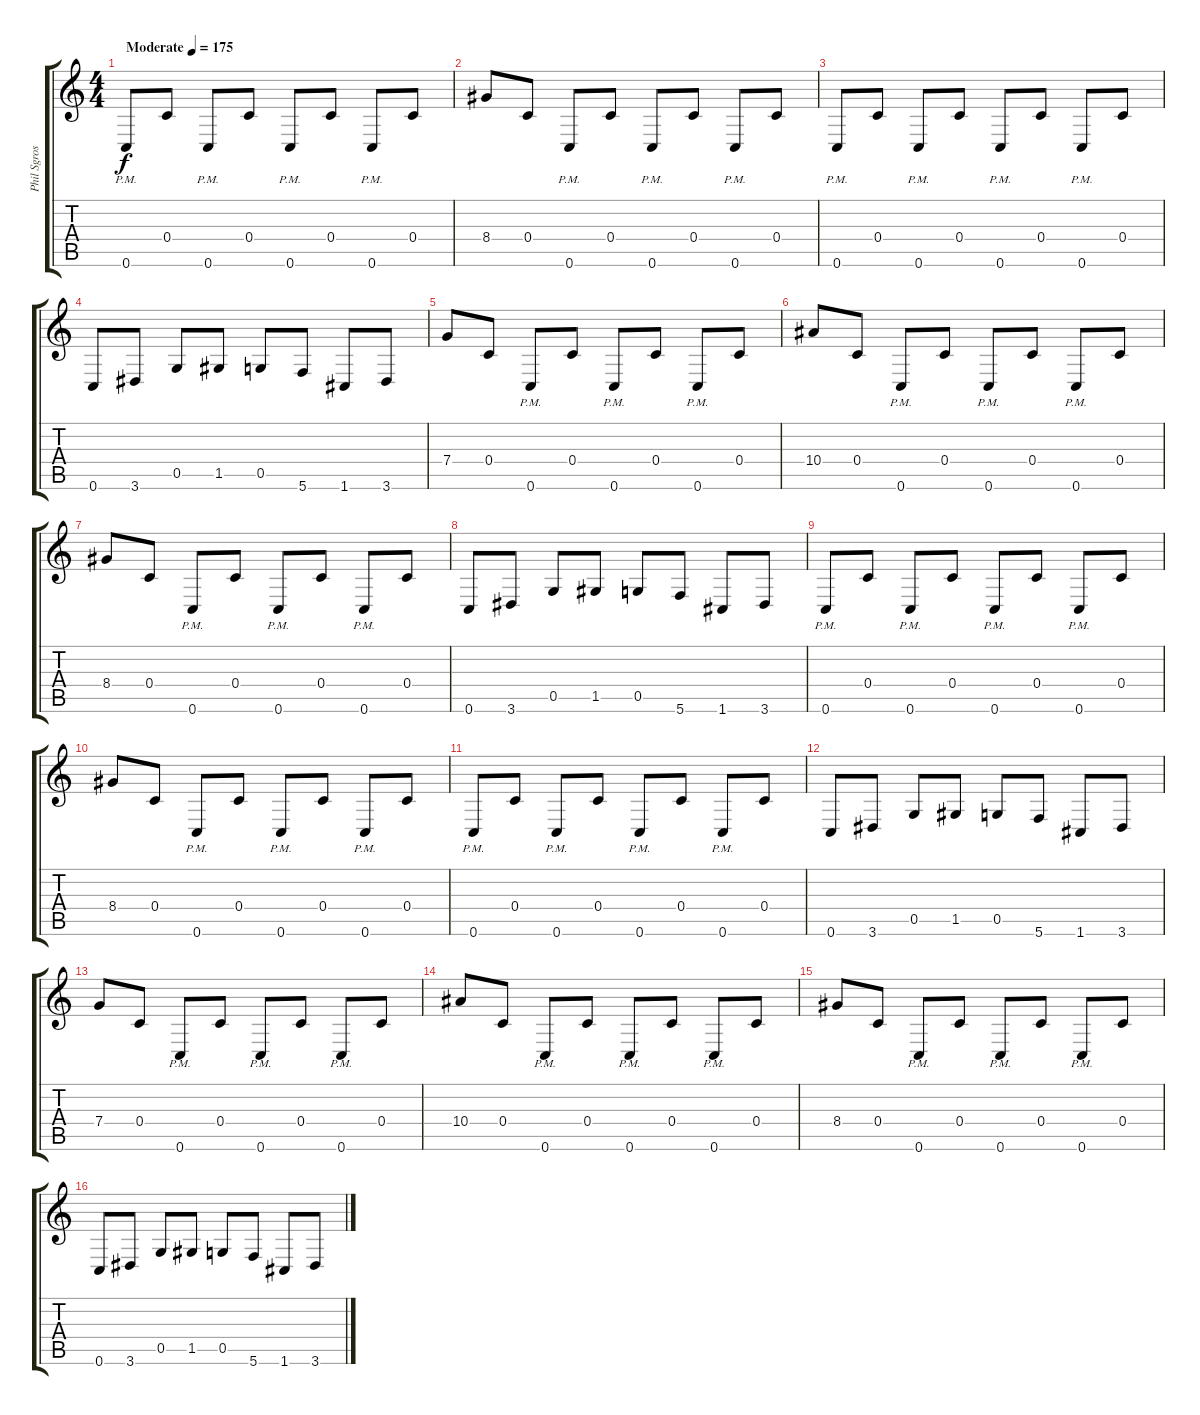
\track ("Phil Sgrosso" "Phil Sgros") {instrument distortionguitar}
\staff {score tabs}
\tuning (D4 A3 F3 C3 G2 C2) {hide}
\ts (4 4)
\tempo (175 "Moderate")
\clef g2
\ks c
0.6{pm}.8{dy f balance 8 instrument distortionguitar} 0.4.8 0.6{pm}.8 0.4.8 0.6{pm}.8 0.4.8 0.6{pm}.8 0.4.8 |
8.4.8 0.4.8 0.6{pm}.8 0.4.8 0.6{pm}.8 0.4.8 0.6{pm}.8 0.4.8 |
0.6{pm}.8 0.4.8 0.6{pm}.8 0.4.8 0.6{pm}.8 0.4.8 0.6{pm}.8 0.4.8 |
0.6.8 3.6.8 0.5.8 1.5.8 0.5.8 5.6.8 1.6.8 3.6.8 |
7.4.8 0.4.8 0.6{pm}.8 0.4.8 0.6{pm}.8 0.4.8 0.6{pm}.8 0.4.8 |
10.4.8 0.4.8 0.6{pm}.8 0.4.8 0.6{pm}.8 0.4.8 0.6{pm}.8 0.4.8 |
8.4.8 0.4.8 0.6{pm}.8 0.4.8 0.6{pm}.8 0.4.8 0.6{pm}.8 0.4.8 |
0.6.8 3.6.8 0.5.8 1.5.8 0.5.8 5.6.8 1.6.8 3.6.8 |
0.6{pm}.8 0.4.8 0.6{pm}.8 0.4.8 0.6{pm}.8 0.4.8 0.6{pm}.8 0.4.8 |
8.4.8 0.4.8 0.6{pm}.8 0.4.8 0.6{pm}.8 0.4.8 0.6{pm}.8 0.4.8 |
0.6{pm}.8 0.4.8 0.6{pm}.8 0.4.8 0.6{pm}.8 0.4.8 0.6{pm}.8 0.4.8 |
0.6.8 3.6.8 0.5.8 1.5.8 0.5.8 5.6.8 1.6.8 3.6.8 |
7.4.8 0.4.8 0.6{pm}.8 0.4.8 0.6{pm}.8 0.4.8 0.6{pm}.8 0.4.8 |
10.4.8 0.4.8 0.6{pm}.8 0.4.8 0.6{pm}.8 0.4.8 0.6{pm}.8 0.4.8 |
8.4.8 0.4.8 0.6{pm}.8 0.4.8 0.6{pm}.8 0.4.8 0.6{pm}.8 0.4.8 |
0.6.8 3.6.8 0.5.8 1.5.8 0.5.8 5.6.8 1.6.8 3.6.8
